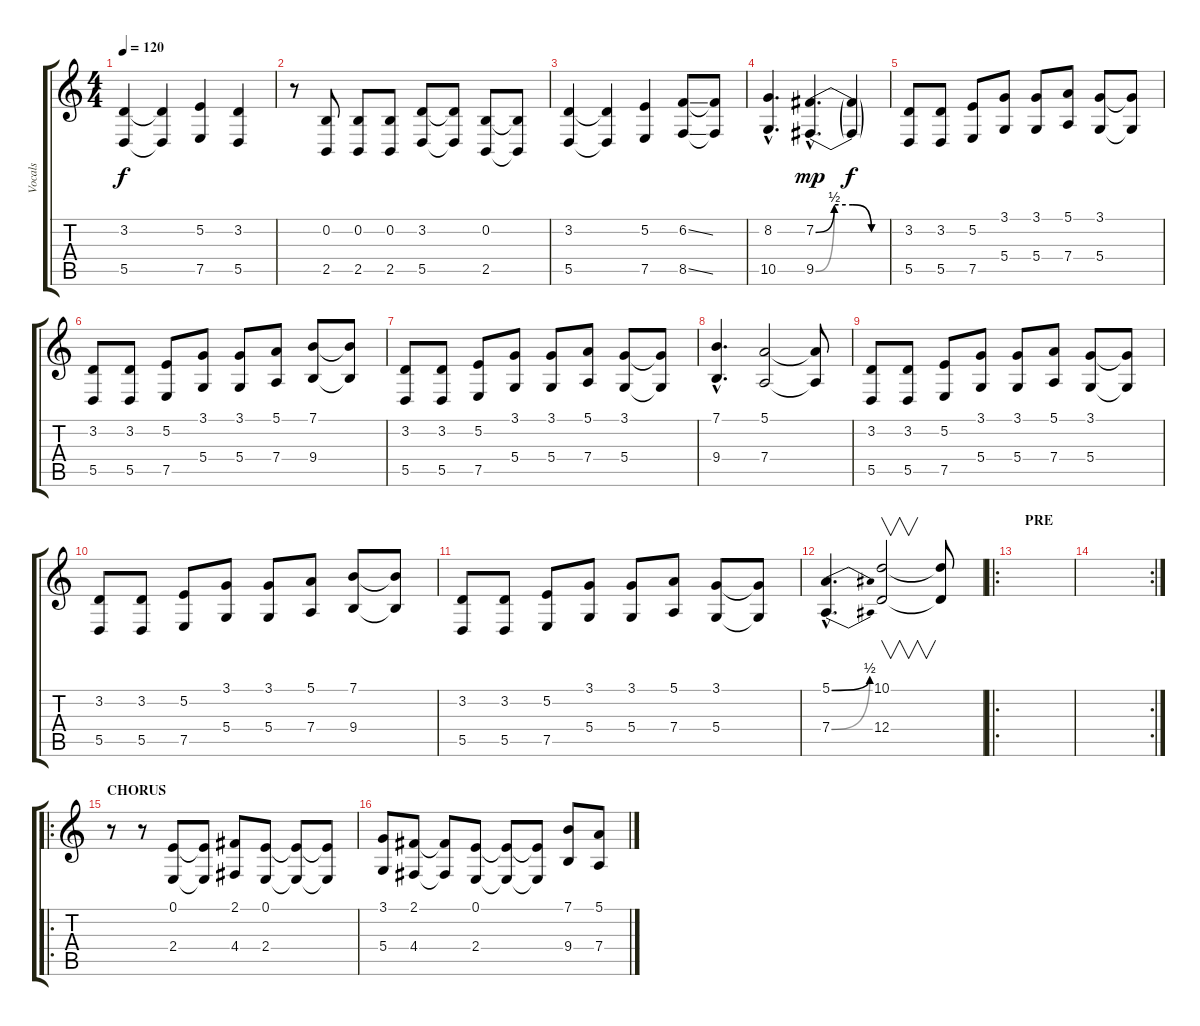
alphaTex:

\track ("Vocals" "Vocals") {instrument lead2sawtooth}
\staff {score tabs}
\tuning (E4 B3 G3 D3 A2 E2) {hide}
\ts (4 4)
\tempo 120
\clef g2
\ks c
(3.2 5.5).4{dy f} (3.2{t} 5.5{t}).4 (5.2 7.5).4 (3.2 5.5).4 |
r.8 (0.2 2.5).8 (0.2 2.5).8 (0.2 2.5).8 (3.2 5.5).8 (3.2{t} 5.5{t}).8 (0.2 2.5).8 (0.2{t} 2.5{t}).8 |
(3.2 5.5).4 (3.2{t} 5.5{t}).4 (5.2 7.5).4 (6.2{ss} 8.5{ss}).8 (6.2{t} 8.5{t}).8 |
(8.2{hac} 10.5{hac}).4{d} (7.2{be (custom 0 0 15 2 30 2 45 0 60 0) hac} 9.5{be (custom 0 0 15 2 30 2 45 0 60 0) hac}).4{d dy mp} (7.2{t} 9.5{t}).4{dy f} |
(3.2 5.5).8 (3.2 5.5).8 (5.2 7.5).8 (3.1 5.4).8 (3.1 5.4).8 (5.1 7.4).8 (3.1 5.4).8 (3.1{t} 5.4{t}).8 |
(3.2 5.5).8 (3.2 5.5).8 (5.2 7.5).8 (3.1 5.4).8 (3.1 5.4).8 (5.1 7.4).8 (7.1 9.4).8 (7.1{t} 9.4{t}).8 |
(3.2 5.5).8 (3.2 5.5).8 (5.2 7.5).8 (3.1 5.4).8 (3.1 5.4).8 (5.1 7.4).8 (3.1 5.4).8 (3.1{t} 5.4{t}).8 |
(7.1{hac} 9.4{hac}).4{d} (5.1 7.4).2 (5.1{t} 7.4{t}).8 |
(3.2 5.5).8 (3.2 5.5).8 (5.2 7.5).8 (3.1 5.4).8 (3.1 5.4).8 (5.1 7.4).8 (3.1 5.4).8 (3.1{t} 5.4{t}).8 |
(3.2 5.5).8 (3.2 5.5).8 (5.2 7.5).8 (3.1 5.4).8 (3.1 5.4).8 (5.1 7.4).8 (7.1 9.4).8 (7.1{t} 9.4{t}).8 |
(3.2 5.5).8 (3.2 5.5).8 (5.2 7.5).8 (3.1 5.4).8 (3.1 5.4).8 (5.1 7.4).8 (3.1 5.4).8 (3.1{t} 5.4{t}).8 |
(5.1{be (bend 0 0 60 2) hac} 7.4{be (bend 0 0 60 2) hac}).4{d} (10.1 12.4).2{v} (10.1{t} 12.4{t}).8 |
\ro
\section ("" "  PRE")
|
\rc 2
|
\ro
\section ("" "CHORUS")
r.8 r.8 (0.1 2.4).8 (0.1{t} 2.4{t}).8 (2.1 4.4).8 (0.1 2.4).8 (0.1{t} 2.4{t}).8 (0.1{t} 2.4{t}).8 |
(3.1 5.4).8 (2.1 4.4).8 (2.1{t} 4.4{t}).8 (0.1 2.4).8 (0.1{t} 2.4{t}).8 (0.1{t} 2.4{t}).8 (7.1 9.4).8 (5.1 7.4).8
